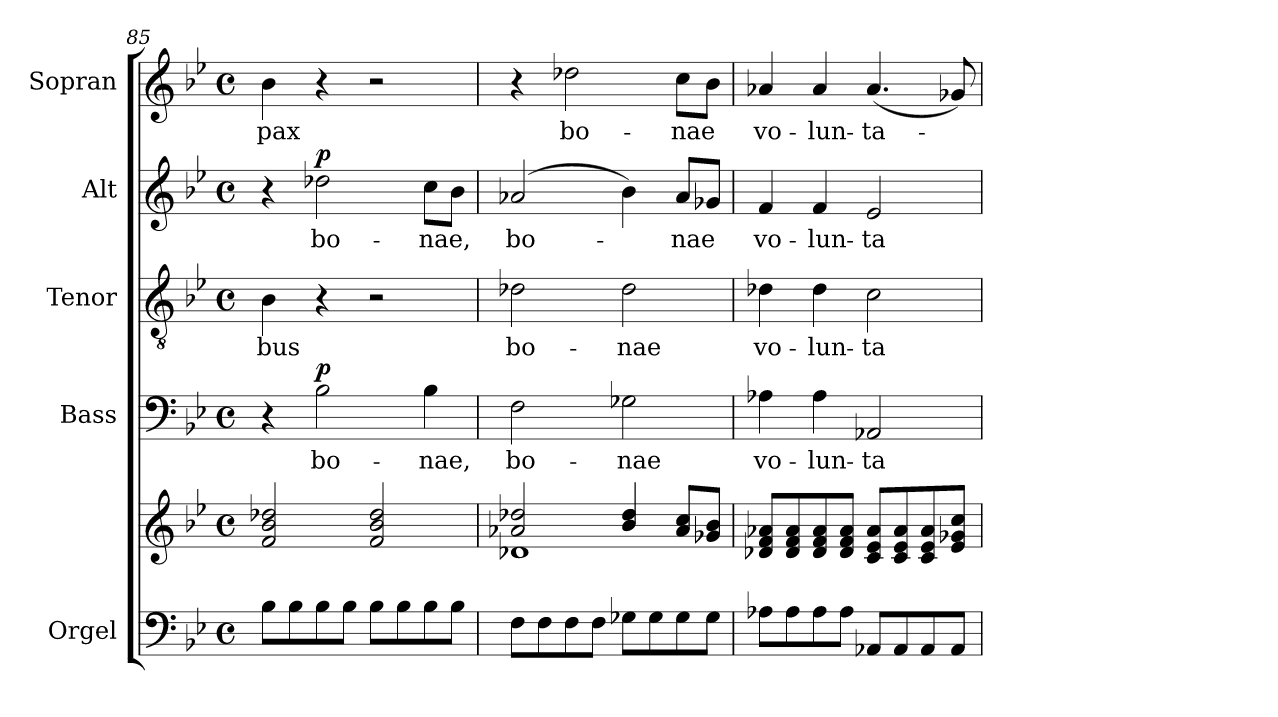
**kern	**kern	**kern	**text	**dynam	**kern	**text	**kern	**text	**dynam	**kern	**text
*part5	*part5	*part4	*part4	*part4	*part3	*part3	*part2	*part2	*part2	*part1	*part1
*staff6	*staff5	*staff4	*staff4	*staff4	*staff3	*staff3	*staff2	*staff2	*staff2	*staff1	*staff1
*I"Orgel	*	*I"Bass	*	*	*I"Tenor	*	*I"Alt	*	*	*I"Sopran	*
*I'Org.	*	*I'B.	*	*	*I'T.	*	*I'A.	*	*	*I'S.	*
*clefF4	*clefG2	*clefF4	*	*	*clefGv2	*	*clefG2	*	*	*clefG2	*
*k[b-e-]	*k[b-e-]	*k[b-e-]	*	*	*k[b-e-]	*	*k[b-e-]	*	*	*k[b-e-]	*
*B-:	*B-:	*B-:	*	*	*B-:	*	*B-:	*	*	*B-:	*
*M4/4	*M4/4	*M4/4	*	*	*M4/4	*	*M4/4	*	*	*M4/4	*
*met(c)	*met(c)	*met(c)	*	*	*met(c)	*	*met(c)	*	*	*met(c)	*
=85	=85	=85	=85	=85	=85	=85	=85	=85	=85	=85	=85
!	!	!	!	!	!	!LO:LY:b	!	!	!	!	!LO:LY:b
8B-\L	2f/ 2b-/ 2dd-X/	4r	.	.	4B-\	-bus	4r	.	.	4b-\	pax
8B-\	.	.	.	.	.	.	.	.	.	.	.
!	!	!	!LO:LY:b	!LO:DY:a	!	!	!	!LO:LY:b	!LO:DY:a	!	!
8B-\	.	2B-\	bo-	p	4r	.	2dd-X\	bo-	p	4r	.
8B-\J	.	.	.	.	.	.	.	.	.	.	.
8B-\L	2f/ 2b-/ 2dd-/	.	.	.	2r	.	.	.	.	2r	.
8B-\	.	.	.	.	.	.	.	.	.	.	.
!	!	!	!LO:LY:b	!	!	!	!	!LO:LY:b	!	!	!
8B-\	.	4B-\	-nae,	.	.	.	8cc\L	-nae,	.	.	.
8B-\J	.	.	.	.	.	.	8b-\J	.	.	.	.
!!LO:LB:g=z
=86	=86	=86	=86	=86	=86	=86	=86	=86	=86	=86	=86
*	*^	*	*	*	*	*	*	*	*	*	*
!	!	!	!	!LO:LY:b	!	!	!LO:LY:b	!	!LO:LY:b	!	!	!
8F\L	2a-X/ 2dd-X/	1d-X	2F\	bo-	.	2d-X\	bo-	(2a-X/	bo-	.	4r	.
8F\	.	.	.	.	.	.	.	.	.	.	.	.
!	!	!	!	!	!	!	!	!	!	!	!	!LO:LY:b
8F\	.	.	.	.	.	.	.	.	.	.	2dd-X\	bo-
8F\J	.	.	.	.	.	.	.	.	.	.	.	.
!	!	!	!	!LO:LY:b	!	!	!LO:LY:b	!	!	!	!	!
8G-X\L	4b-/ 4dd-/	.	2G-X\	-nae	.	2d-\	-nae	4b-\)	.	.	.	.
8G-\	.	.	.	.	.	.	.	.	.	.	.	.
!	!	!	!	!	!	!	!	!	!LO:LY:b	!	!	!LO:LY:b
8G-\	8a-/ 8cc/L	.	.	.	.	.	.	8a-/L	-nae	.	8cc\L	-nae
8G-\J	8g-X/ 8b-/J	.	.	.	.	.	.	8g-X/J	.	.	8b-\J	.
*	*v	*v	*	*	*	*	*	*	*	*	*	*
=87	=87	=87	=87	=87	=87	=87	=87	=87	=87	=87	=87
!	!	!	!LO:LY:b	!	!	!LO:LY:b	!	!LO:LY:b	!	!	!LO:LY:b
8A-X\L	8d-X/ 8f/ 8a-X/L	4A-X\	vo-	.	4d-X\	vo-	4f/	vo-	.	4a-X/	vo-
8A-\	8d-/ 8f/ 8a-/	.	.	.	.	.	.	.	.	.	.
!	!	!	!LO:LY:b	!	!	!LO:LY:b	!	!LO:LY:b	!	!	!LO:LY:b
8A-\	8d-/ 8f/ 8a-/	4A-\	-lun-	.	4d-\	-lun-	4f/	-lun-	.	4a-/	-lun-
8A-\J	8d-/ 8f/ 8a-/J	.	.	.	.	.	.	.	.	.	.
!	!	!	!LO:LY:b	!	!	!LO:LY:b	!	!LO:LY:b	!	!	!LO:LY:b
8AA-X/L	8c/ 8e-/ 8a-/L	2AA-X/	-ta-	.	2c\	-ta-	2e-/	-ta-	.	(<4.a-/	-ta-
8AA-/	8c/ 8e-/ 8a-/	.	.	.	.	.	.	.	.	.	.
8AA-/	8c/ 8e-/ 8a-/	.	.	.	.	.	.	.	.	.	.
8AA-/J	8e-/ 8g-X/ 8cc/J	.	.	.	.	.	.	.	.	8g-X/)	.
=	=	=	=	=	=	=	=	=	=	=	=
*-	*-	*-	*-	*-	*-	*-	*-	*-	*-	*-	*-
